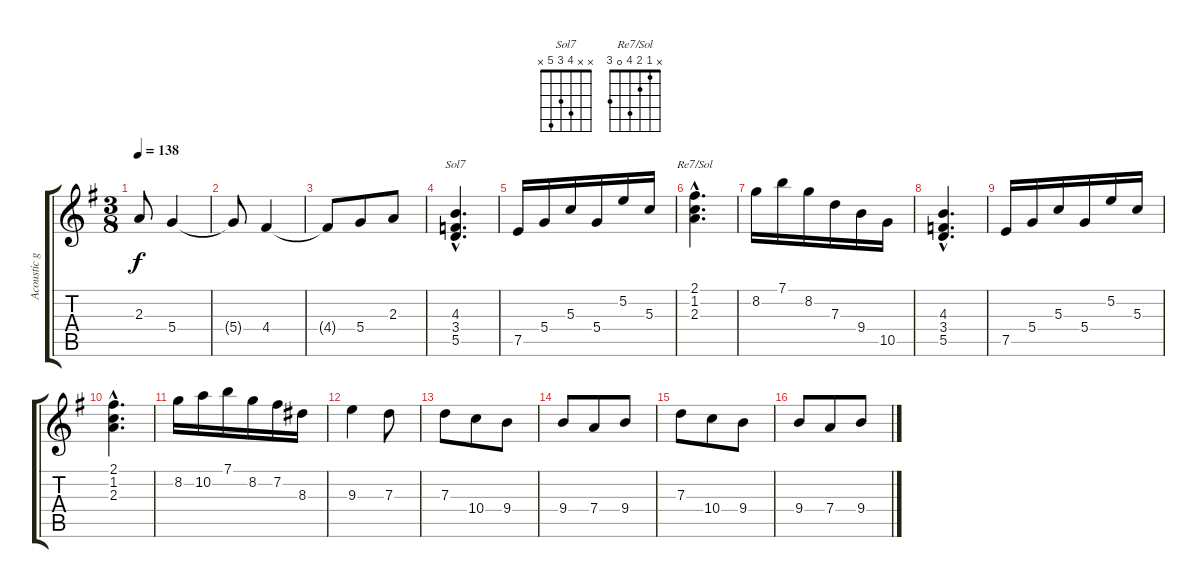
\track ("Acoustic guitar 1" "Acoustic g") {instrument acousticguitarnylon}
\staff {score tabs}
\tuning (E4 B3 G3 D3 A2 E2) {hide}
\chord ("Sol7" x x 4 3 5 x)
\chord ("Re7/Sol" x 1 2 4 0 3)
\ts (3 8)
\tempo 138
\clef g2
\ks g
2.3{t}.8{dy f} 5.4.4 |
5.4{t}.8 4.4.4 |
4.4{t}.8 5.4.8 2.3.8 |
(4.3{hac} 3.4{hac} 5.5{hac}).4{d ch "Sol7"} |
7.5.16 5.4.16 5.3.16 5.4.16 5.2.16 5.3.16 |
(2.1{hac} 1.2{hac} 2.3{hac}).4{d ch "Re7/Sol"} |
8.2.16 7.1.16 8.2.16 7.3.16 9.4.16 10.5.16 |
(4.3{hac} 3.4{hac} 5.5{hac}).4{d} |
7.5.16 5.4.16 5.3.16 5.4.16 5.2.16 5.3.16 |
(2.1{hac} 1.2{hac} 2.3{hac}).4{d} |
8.2.16 10.2.16 7.1.16 8.2.16 7.2.16 8.3.16 |
9.3.4 7.3.8 |
7.3.8 10.4.8 9.4.8 |
9.4.8 7.4.8 9.4.8 |
7.3.8 10.4.8 9.4.8 |
9.4.8 7.4.8 9.4.8
